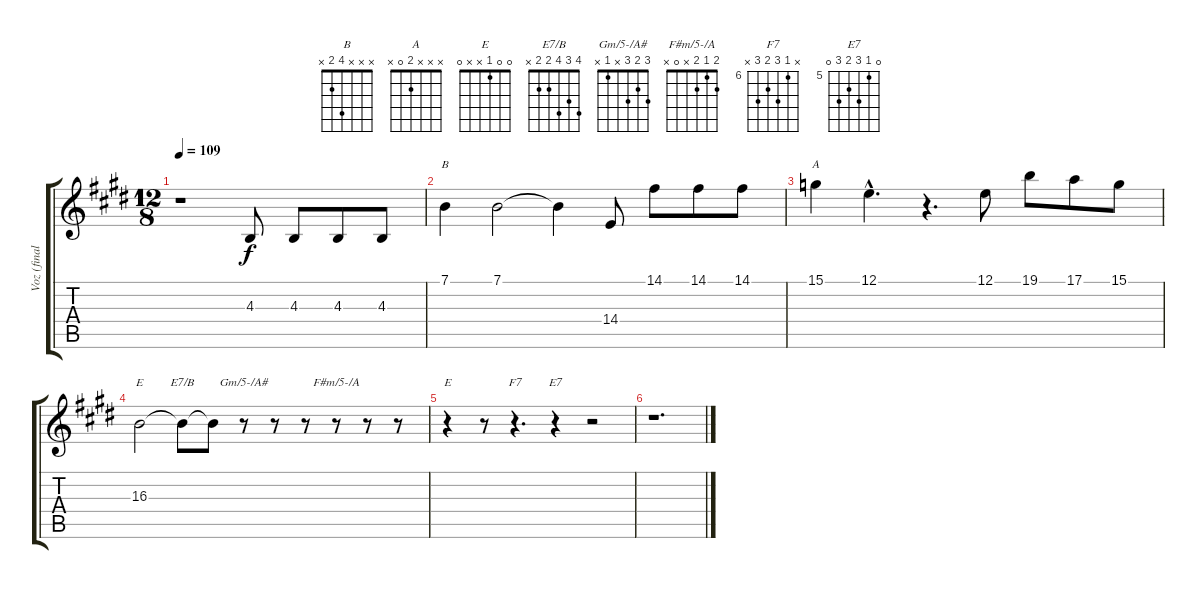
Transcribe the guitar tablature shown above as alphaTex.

\track ("Voz (final)" "Voz (final") {instrument harmonica}
\staff {score tabs}
\tuning (E4 B3 G3 D3 A2 E2) {hide}
\chord ("B" x x x 4 2 x)
\chord ("A" x x x 2 0 x)
\chord ("E" x x x x 2 0)
\chord ("E7/B" 4 3 4 2 2 x) {barre 0}
\chord ("Gm/5-/A#" 3 2 3 x 1 x)
\chord ("F#m/5-/A" 2 1 2 x 0 x)
\chord ("E" 0 0 1 x x 0)
\chord ("F7" x 6 8 7 8 x) {firstfret 6}
\chord ("E7" 0 5 7 6 7 0) {firstfret 5}
\ts (12 8)
\tempo 109
\clef g2
\ks e
r.1{dy f} 4.3.8 4.3.8 4.3.8 4.3.8 |
7.1.4{ch "B"} 7.1.2 7.1{t}.4 14.4.8 14.1.8 14.1.8 14.1.8 |
15.1.4{ch "A"} 12.1{hac}.4{d} r.4{d} 12.1.8 19.1.8 17.1.8 15.1.8 |
16.3.2{ch "E"} 16.3{t}.8{ch "E7/B"} 16.3{t}.8 r.8{ch "Gm/5-/A#"} r.8 r.8 r.8{ch "F#m/5-/A"} r.8 r.8 |
r.4{ch "E"} r.8 r.4{d ch "F7"} r.4{ch "E7"} r.2 |
r.1{d}
